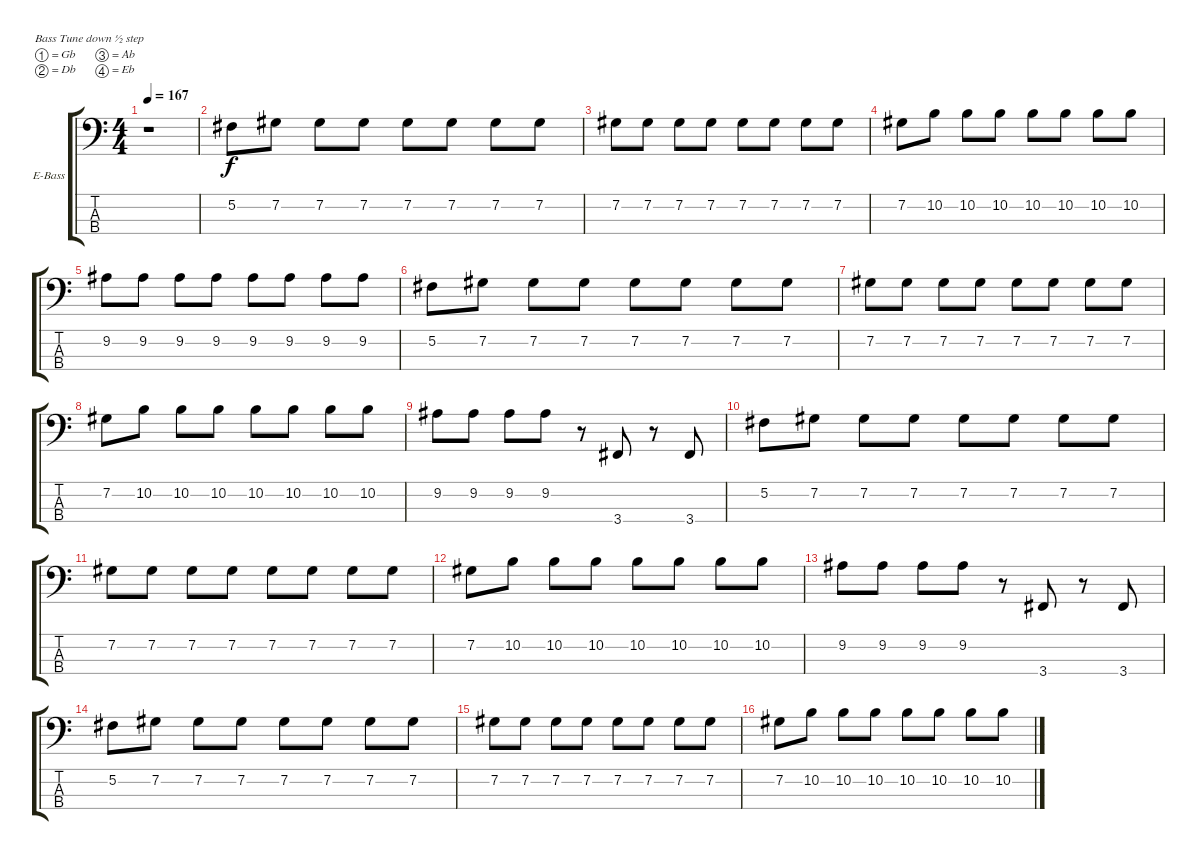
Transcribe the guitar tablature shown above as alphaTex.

\bracketExtendMode groupsimilarinstruments
\firstSystemTrackNameOrientation horizontal
\otherSystemsTrackNameOrientation horizontal
\track ("Bass" "E-Bass") {instrument electricbassfinger}
\staff {score tabs}
\tuning (Gb2 Db2 Ab1 Eb1)
\ts (4 4)
\tempo 167
\clef f4
\ks c
r.1{dy f instrument electricbassfinger} |
5.2.8 7.2.8 7.2.8 7.2.8 7.2.8 7.2.8 7.2.8 7.2.8 |
7.2.8 7.2.8 7.2.8 7.2.8 7.2.8 7.2.8 7.2.8 7.2.8 |
7.2.8 10.2.8 10.2.8 10.2.8 10.2.8 10.2.8 10.2.8 10.2.8 |
9.2.8 9.2.8 9.2.8 9.2.8 9.2.8 9.2.8 9.2.8 9.2.8 |
5.2.8 7.2.8 7.2.8 7.2.8 7.2.8 7.2.8 7.2.8 7.2.8 |
7.2.8 7.2.8 7.2.8 7.2.8 7.2.8 7.2.8 7.2.8 7.2.8 |
7.2.8 10.2.8 10.2.8 10.2.8 10.2.8 10.2.8 10.2.8 10.2.8 |
9.2.8 9.2.8 9.2.8 9.2.8 r.8 3.4.8 r.8 3.4.8 |
5.2.8 7.2.8 7.2.8 7.2.8 7.2.8 7.2.8 7.2.8 7.2.8 |
7.2.8 7.2.8 7.2.8 7.2.8 7.2.8 7.2.8 7.2.8 7.2.8 |
7.2.8 10.2.8 10.2.8 10.2.8 10.2.8 10.2.8 10.2.8 10.2.8 |
9.2.8 9.2.8 9.2.8 9.2.8 r.8 3.4.8 r.8 3.4.8 |
5.2.8 7.2.8 7.2.8 7.2.8 7.2.8 7.2.8 7.2.8 7.2.8 |
7.2.8 7.2.8 7.2.8 7.2.8 7.2.8 7.2.8 7.2.8 7.2.8 |
7.2.8 10.2.8 10.2.8 10.2.8 10.2.8 10.2.8 10.2.8 10.2.8
